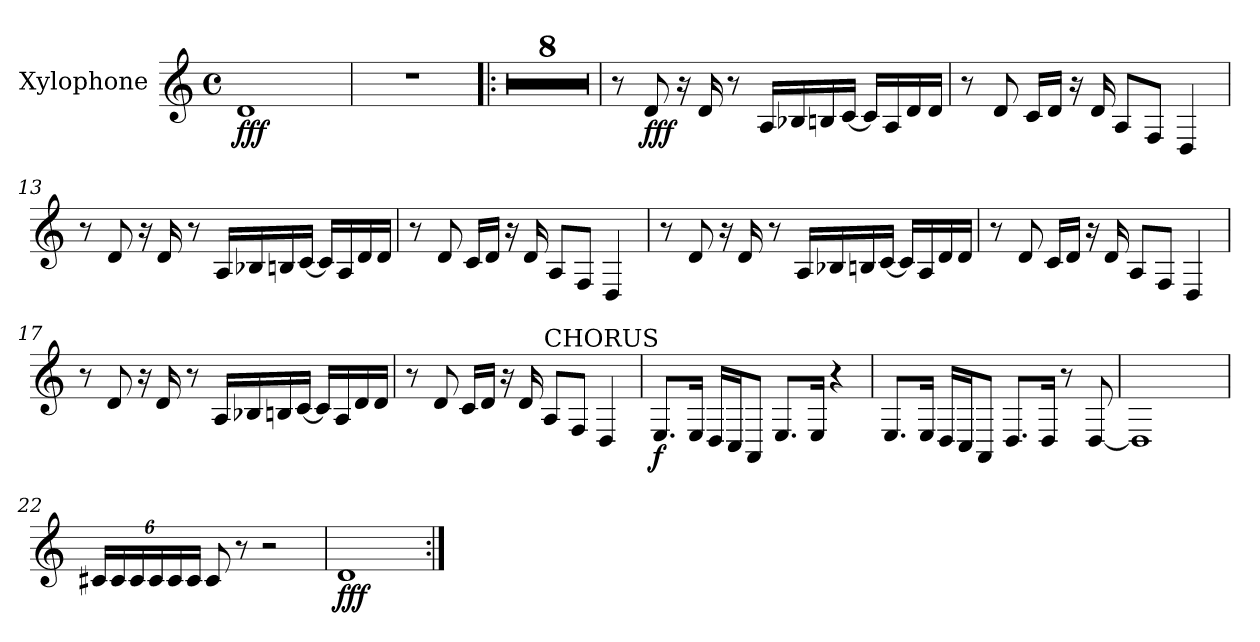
**kern	**dynam
*part1	*part1
*staff1	*staff1
*I"Xylophone	*
*I'Xyl.	*
*clefG2	*
*ITrd-7c-12	*
*k[]	*
*M4/4	*
*met(c)	*
=1	=1
!	!LO:DY:b
1dd	fff
=2	=2
1r	.
=3!|:	=3!|:
1r	.
=4	=4
1r	.
=5	=5
1r	.
=6	=6
1r	.
=7	=7
1r	.
=8	=8
1r	.
=9	=9
1r	.
=10	=10
1r	.
=11	=11
8r	.
!	!LO:DY:b
8dd/	fff
16r	.
16dd/	.
8r	.
16a/LL	.
16b-X/	.
16bn/	.
[16cc/JJ	.
16cc/LL]	.
16a/	.
16dd/	.
16dd/JJ	.
=12	=12
8r	.
8dd/	.
16cc/LL	.
16dd/JJ	.
16r	.
16dd/	.
8a/L	.
8f/J	.
4d/	.
!!LO:LB:g=z
=13	=13
8r	.
8dd/	.
16r	.
16dd/	.
8r	.
16a/LL	.
16b-X/	.
16bn/	.
[16cc/JJ	.
16cc/LL]	.
16a/	.
16dd/	.
16dd/JJ	.
=14	=14
8r	.
8dd/	.
16cc/LL	.
16dd/JJ	.
16r	.
16dd/	.
8a/L	.
8f/J	.
4d/	.
=15	=15
8r	.
8dd/	.
16r	.
16dd/	.
8r	.
16a/LL	.
16b-X/	.
16bn/	.
[16cc/JJ	.
16cc/LL]	.
16a/	.
16dd/	.
16dd/JJ	.
!!LO:LB:g=z
=16	=16
8r	.
8dd/	.
16cc/LL	.
16dd/JJ	.
16r	.
16dd/	.
8a/L	.
8f/J	.
4d/	.
=17	=17
8r	.
8dd/	.
16r	.
16dd/	.
8r	.
16a/LL	.
16b-X/	.
16bn/	.
[16cc/JJ	.
16cc/LL]	.
16a/	.
16dd/	.
16dd/JJ	.
=18	=18
8r	.
8dd/	.
16cc/LL	.
16dd/JJ	.
16r	.
16dd/	.
!LO:TX:a:t=CHORUS	!
8a/L	.
8f/J	.
4d/	.
=19	=19
!	!LO:DY:b
8.e/L	f
16e/Jk	.
16d/LL	.
16c/J	.
8A/J	.
8.e/L	.
16e/Jk	.
4r	.
!!LO:LB:g=z
=20	=20
8.e/L	.
16e/Jk	.
16d/LL	.
16c/J	.
8A/J	.
8.d/L	.
16d/Jk	.
8r	.
[8d/	.
=21	=21
1d]	.
=22	=22
*Xbrackettup	*
24cc#X/LL	.
24cc#/	.
24cc#/	.
24cc#/	.
24cc#/	.
24cc#/JJ	.
8cc#/	.
8r	.
2r	.
=23	=23
!	!LO:DY:b
1dd	fff
=:|!	=:|!
*-	*-
